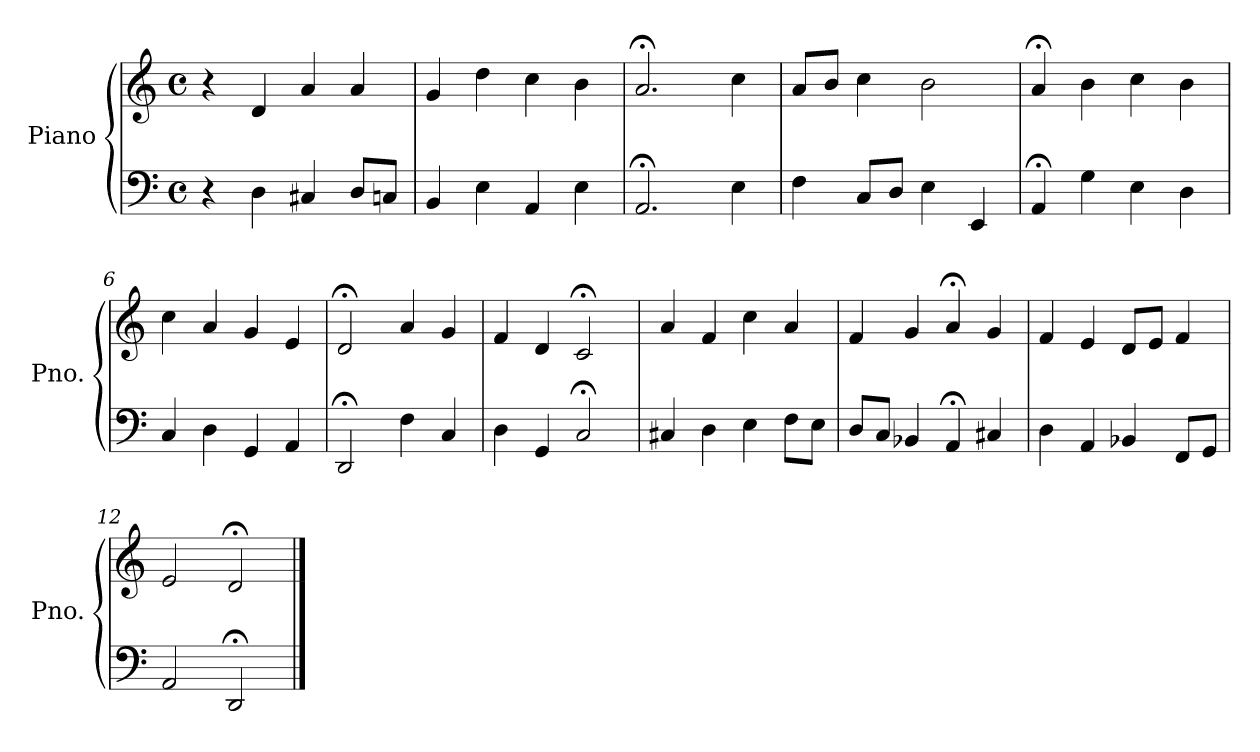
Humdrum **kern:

**kern	**kern
*part1	*part1
*staff2	*staff1
*I"Piano	*
*I'Pno.	*
*clefF4	*clefG2
*k[]	*k[]
*M4/4	*M4/4
*met(c)	*met(c)
=1	=1
4r	4r
4D\	4d/
4C#X/	4a/
8D/L	4a/
8Cn/J	.
=2	=2
4BB/	4g/
4E\	4dd\
4AA/	4cc\
4E\	4b\
=3	=3
2.AA;</	2.a;</
4E\	4cc\
=4	=4
4F\	8a/L
.	8b/J
8C/L	4cc\
8D/J	.
4E\	2b\
4EE/	.
=5	=5
4AA;</	4a;</
4G\	4b\
4E\	4cc\
4D\	4b\
=6	=6
4C/	4cc\
4D\	4a/
4GG/	4g/
4AA/	4e/
=7	=7
2DD;</	2d;</
4F\	4a/
4C/	4g/
!!LO:LB:g=z
=8	=8
4D\	4f/
4GG/	4d/
2C;</	2c;</
=9	=9
4C#X/	4a/
4D\	4f/
4E\	4cc\
8F\L	4a/
8E\J	.
=10	=10
8D/L	4f/
8C/J	.
4BB-X/	4g/
4AA;</	4a;</
4C#X/	4g/
=11	=11
4D\	4f/
4AA/	4e/
4BB-X/	8d/L
.	8e/J
8FF/L	4f/
8GG/J	.
=12	=12
2AA/	2e/
2DD;</	2d;</
==	==
*-	*-
